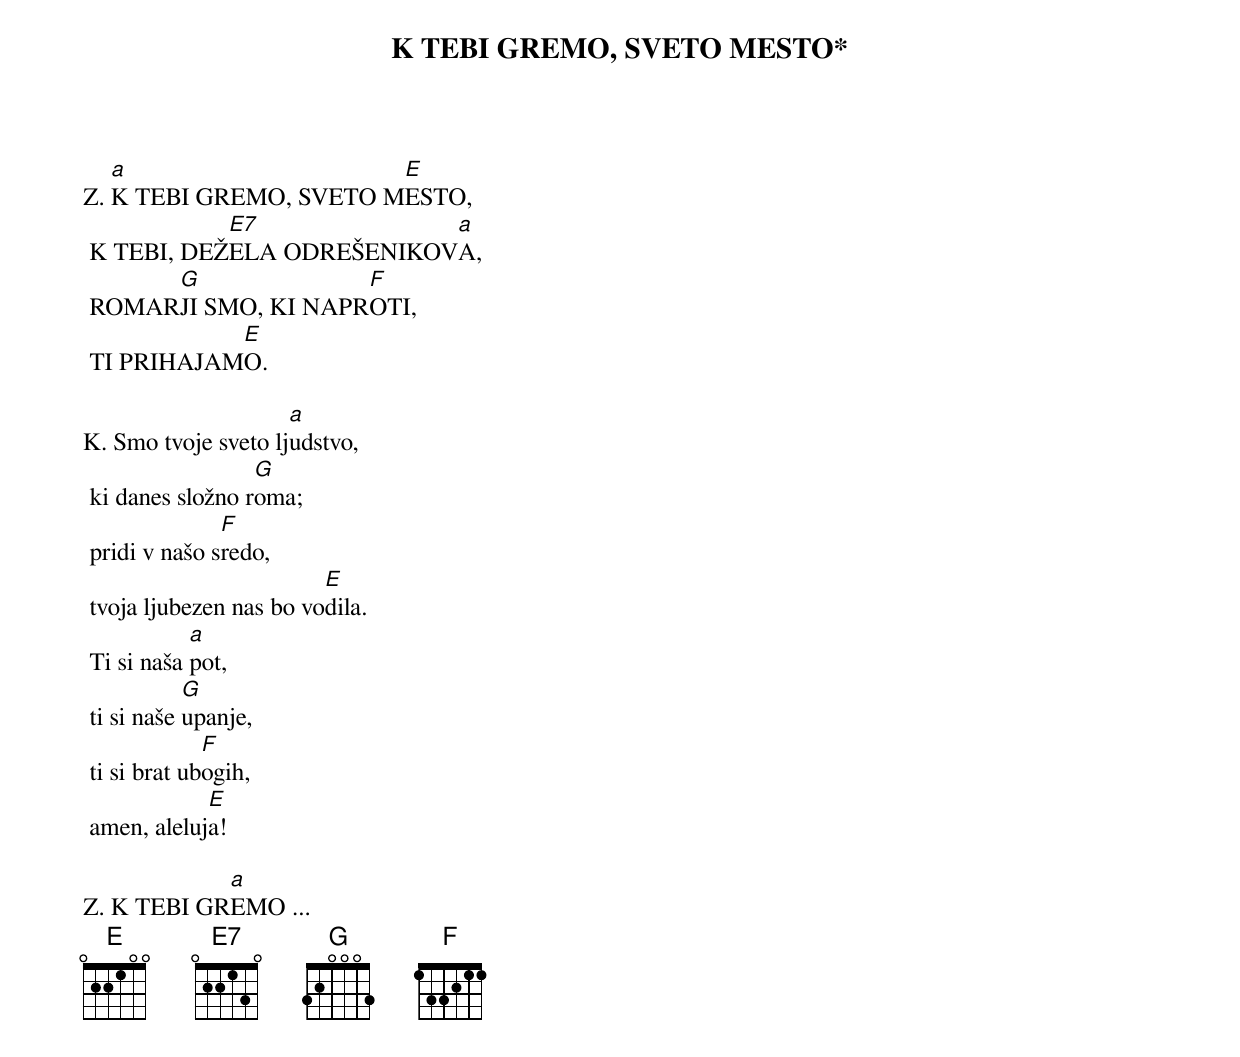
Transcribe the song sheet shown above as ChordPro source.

{title: K TEBI GREMO, SVETO MESTO*}

Z.	[a]K TEBI GREMO, SVETO M[E]ESTO,
	K TEBI, DEŽ[E7]ELA ODREŠENIKOV[a]A,
	ROMAR[G]JI SMO, KI NAPR[F]OTI,
	TI PRIHAJAM[E]O.

K.	Smo tvoje sveto lj[a]udstvo,
	ki danes složno r[G]oma;
	pridi v našo s[F]redo,
	tvoja ljubezen nas bo vo[E]dila.
	Ti si naša [a]pot,
	ti si naše [G]upanje,
	ti si brat ub[F]ogih,
	amen, aleluj[E]a!

Z.	K TEBI GR[a]EMO ...
